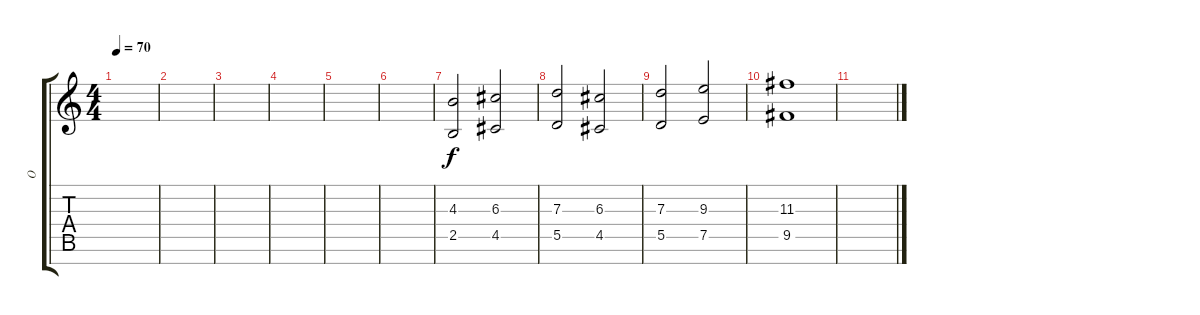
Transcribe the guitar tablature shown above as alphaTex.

\track ("O" "O") {instrument acousticguitarsteel}
\staff {score tabs}
\tuning (E4 B3 G3 D3 A2 E2 B1) {hide}
\ts (4 4)
\tempo 70
\clef g2
\ks c
|
\section ("" " ")
|
|
|
|
|
(4.3 2.5).2{volume 16} (6.3 4.5).2 |
(7.3 5.5).2 (6.3 4.5).2 |
(7.3 5.5).2 (9.3 7.5).2 |
(11.3 9.5).1{volume 0} |
\section ("" " ")
